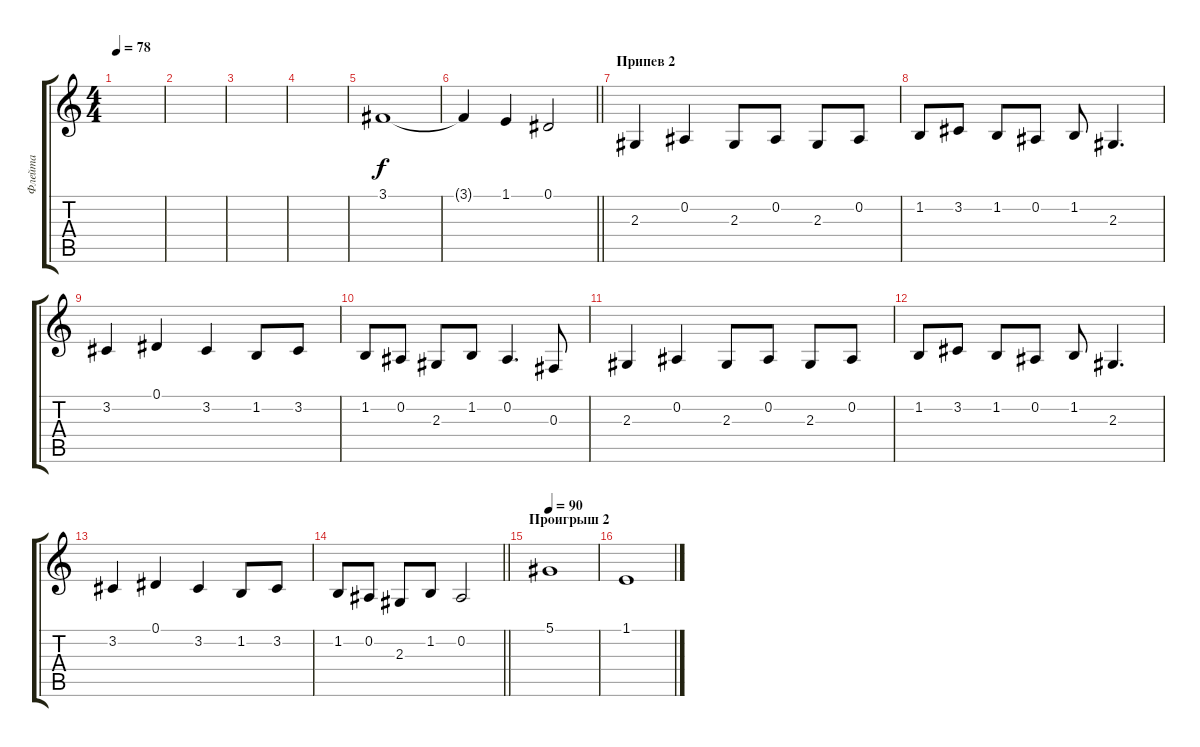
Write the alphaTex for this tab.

\track ("Флейта" "Флейта") {instrument recorder}
\staff {score tabs}
\tuning (Eb4 Bb3 Gb3 Db3 Ab2 Eb2) {hide}
\ts (4 4)
\tempo 78
\clef g2
\ks c
|
|
|
|
3.1.1 |
\barLineRight lightlight
3.1{t}.4 1.1.4 0.1.2 |
\section ("" "Припев 2")
2.3.4 0.2.4 2.3.8 0.2.8 2.3.8 0.2.8 |
1.2.8 3.2.8 1.2.8 0.2.8 1.2.8 2.3.4{d} |
3.2.4 0.1.4 3.2.4 1.2.8 3.2.8 |
1.2.8 0.2.8 2.3.8 1.2.8 0.2.4{d} 0.3.8 |
2.3.4 0.2.4 2.3.8 0.2.8 2.3.8 0.2.8 |
1.2.8 3.2.8 1.2.8 0.2.8 1.2.8 2.3.4{d} |
3.2.4 0.1.4 3.2.4 1.2.8 3.2.8 |
\barLineRight lightlight
1.2.8 0.2.8 2.3.8 1.2.8 0.2.2 |
\section ("" "Проигрыш 2")
\tempo 90
5.1.1 |
1.1.1
